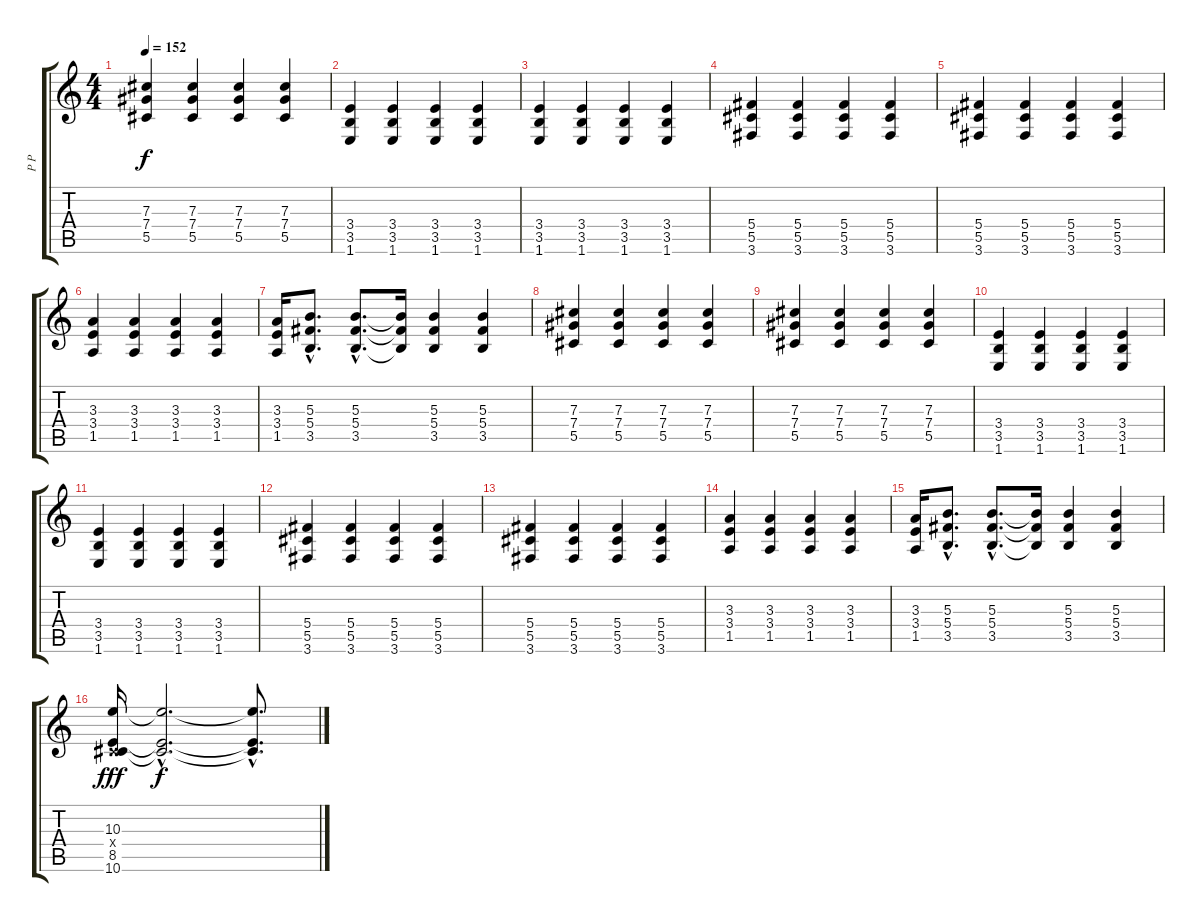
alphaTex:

\track ("P P" "P P") {instrument distortionguitar}
\staff {score tabs}
\tuning (Eb4 Bb3 Gb3 Db3 Ab2 Eb2) {hide}
\ts (4 4)
\tempo 152
\clef g2
\ks c
(7.3 7.4 5.5).4{dy f} (7.3 7.4 5.5).4 (7.3 7.4 5.5).4 (7.3 7.4 5.5).4 |
(3.4 3.5 1.6).4 (3.4 3.5 1.6).4 (3.4 3.5 1.6).4 (3.4 3.5 1.6).4 |
(3.4 3.5 1.6).4 (3.4 3.5 1.6).4 (3.4 3.5 1.6).4 (3.4 3.5 1.6).4 |
(5.4 5.5 3.6).4 (5.4 5.5 3.6).4 (5.4 5.5 3.6).4 (5.4 5.5 3.6).4 |
(5.4 5.5 3.6).4 (5.4 5.5 3.6).4 (5.4 5.5 3.6).4 (5.4 5.5 3.6).4 |
(3.3 3.4 1.5).4 (3.3 3.4 1.5).4 (3.3 3.4 1.5).4 (3.3 3.4 1.5).4 |
(3.3 3.4 1.5).16 (5.3{hac} 5.4{hac} 3.5{hac}).8{d} (5.3{hac} 5.4{hac} 3.5{hac}).8{d} (5.3{t} 5.4{t} 3.5{t}).16 (5.3 5.4 3.5).4 (5.3 5.4 3.5).4 |
(7.3 7.4 5.5).4 (7.3 7.4 5.5).4 (7.3 7.4 5.5).4 (7.3 7.4 5.5).4 |
(7.3 7.4 5.5).4 (7.3 7.4 5.5).4 (7.3 7.4 5.5).4 (7.3 7.4 5.5).4 |
(3.4 3.5 1.6).4 (3.4 3.5 1.6).4 (3.4 3.5 1.6).4 (3.4 3.5 1.6).4 |
(3.4 3.5 1.6).4 (3.4 3.5 1.6).4 (3.4 3.5 1.6).4 (3.4 3.5 1.6).4 |
(5.4 5.5 3.6).4 (5.4 5.5 3.6).4 (5.4 5.5 3.6).4 (5.4 5.5 3.6).4 |
(5.4 5.5 3.6).4 (5.4 5.5 3.6).4 (5.4 5.5 3.6).4 (5.4 5.5 3.6).4 |
(3.3 3.4 1.5).4 (3.3 3.4 1.5).4 (3.3 3.4 1.5).4 (3.3 3.4 1.5).4 |
(3.3 3.4 1.5).16 (5.3{hac} 5.4{hac} 3.5{hac}).8{d} (5.3{hac} 5.4{hac} 3.5{hac}).8{d} (5.3{t} 5.4{t} 3.5{t}).16 (5.3 5.4 3.5).4 (5.3 5.4 3.5).4 |
(10.3 0.4{x} 8.5 10.6).16{dy fff volume 13} (10.3{hac t} 8.5{hac t} 10.6{hac t}).2{d dy f volume 5} (10.3{hac t} 8.5{hac t} 10.6{hac t}).8{d}
